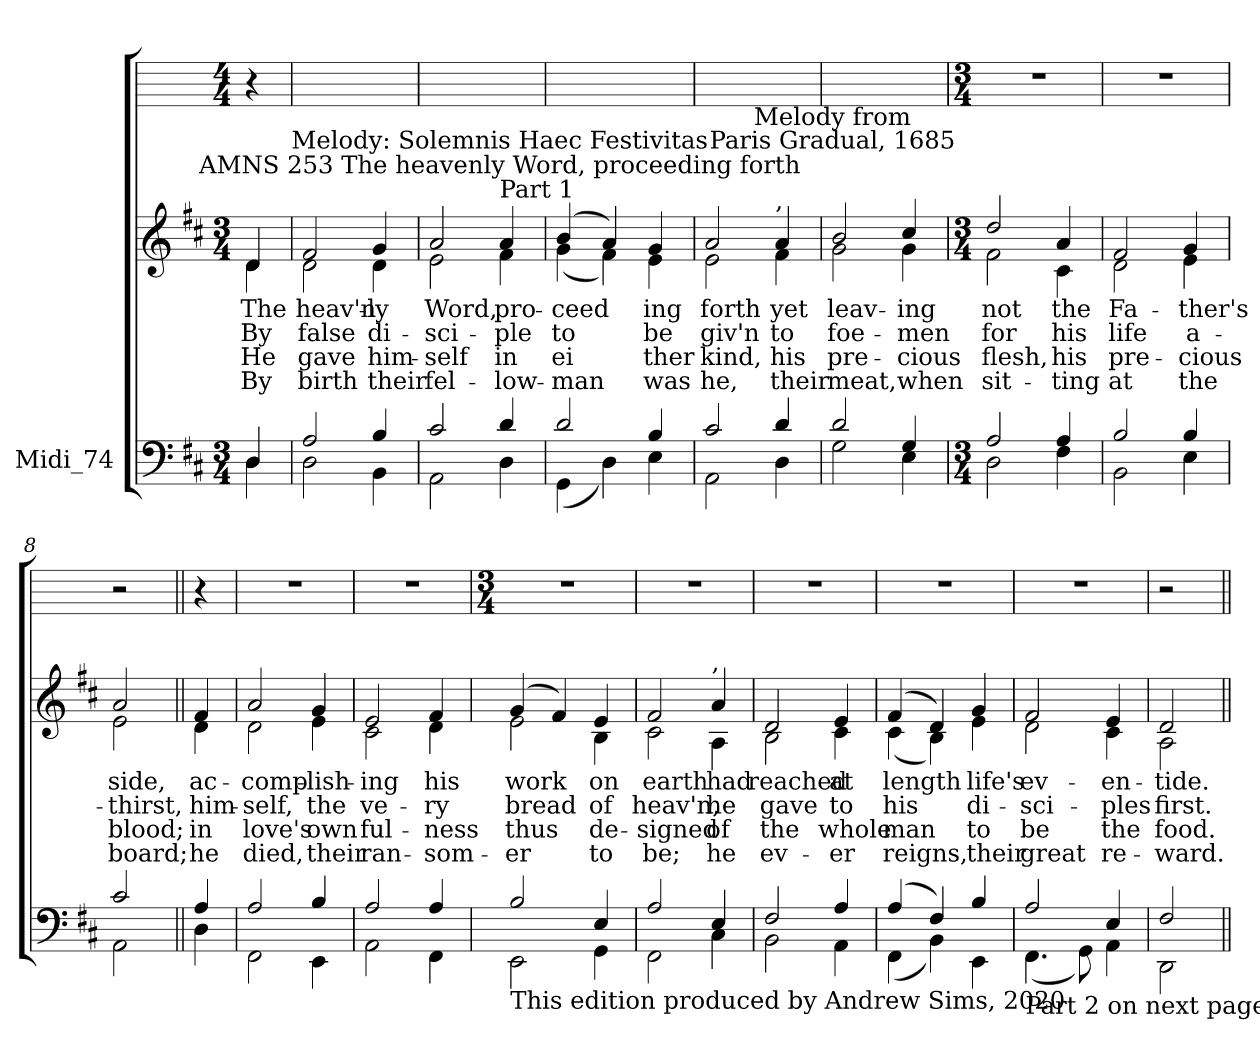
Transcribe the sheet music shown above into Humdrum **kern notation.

**kern	**kern	**text	**text	**text	**text	**kern
*part3	*part2	*part2	*part2	*part2	*part2	*part1
*staff3	*staff2	*staff2	*staff2	*staff2	*staff2	*staff1
*I"Midi_74	*	*	*	*	*	*
*clefF4	*clefG2	*	*	*	*	*
*k[f#c#]	*k[f#c#]	*	*	*	*	*
*D:	*D:	*	*	*	*	*
*M3/4	*M3/4	*	*	*	*	*M4/4
=	=	=	=	=	=	=
*^	*	*	*	*	*	*
!	!	!LO:TX:a:cj:t=St. Thomas Aquinas (1227-1274),\ntr. J. M. Neale, E. Caswall and others	!	!	!	!	!
!	!	!	!LO:LY:b	!LO:LY:b	!LO:LY:b	!LO:LY:b	!
*	*	*^	*	*	*	*	*
4D/	4D\	4d/	4d\	The	By	He	By	4r
=1	=1	=1	=1	=1	=1	=1	=1	=1
!	!	!	!	!LO:LY:b	!LO:LY:b	!LO:LY:b	!LO:LY:b	!
2A/	2D\	2f#/	2d\	heav'n-	-false	gave	birth	2.r
!	!	!	!	!LO:LY:b	!LO:LY:b	!LO:LY:b	!LO:LY:b	!
4B/	4BB\	4g/	4d\	ly	di-	-him-	-their	.
=2	=2	=2	=2	=2	=2	=2	=2	=2
!	!	!	!	!LO:LY:b	!LO:LY:b	!LO:LY:b	!LO:LY:b	!
2c#/	2AA\	2a/	2e\	Word,	sci-	-self	fel-	2.r
!	!	!LO:TX:a:t=Part 1	!	!	!	!	!	!
!	!	!LO:TX:a:cj:t=AMNS 253 The heavenly Word, proceeding forth	!	!	!	!	!	!
!	!	!LO:TX:a:cj:t=Melody&colon; Solemnis Haec Festivitas	!	!	!	!	!	!
!	!	!	!	!LO:LY:b	!LO:LY:b	!LO:LY:b	!LO:LY:b	!
4d/	4D\	4a/	4f#\	-pro-	-ple	in	low-	.
=3	=3	=3	=3	=3	=3	=3	=3	=3
!	!	!	!	!LO:LY:b	!LO:LY:b	!LO:LY:b	!LO:LY:b	!
2d/	(<4GG\	(>4b/	(<4g\	-ceed	to	ei	man	2.r
.	4D\)	4a/)	4f#\)	.	.	.	.	.
!	!	!	!	!LO:LY:b	!LO:LY:b	!LO:LY:b	!LO:LY:b	!
4B/	4E\	4g/	4e\	ing	be	ther	was	.
=4	=4	=4	=4	=4	=4	=4	=4	=4
!	!	!	!	!LO:LY:b	!LO:LY:b	!LO:LY:b	!LO:LY:b	!
2c#/	2AA\	2a/	2e\	forth	giv'n	kind,	he,	2.r
!	!	!LO:TX:a:t=,	!	!	!	!	!	!
!	!	!	!	!LO:LY:b	!LO:LY:b	!LO:LY:b	!LO:LY:b	!
4d/	4D\	4a/	4f#\	yet	to	his	their	.
=5	=5	=5	=5	=5	=5	=5	=5	=5
!	!	!LO:TX:a:cj:t=Melody from\nParis Gradual, 1685	!	!	!	!	!	!
!	!	!	!	!LO:LY:b	!LO:LY:b	!LO:LY:b	!LO:LY:b	!
2d/	2G\	2b/	2g\	leav-	-foe-	-pre-	-meat,	2.r
!	!	!	!	!LO:LY:b	!LO:LY:b	!LO:LY:b	!LO:LY:b	!
4G/	4E\	4cc#/	4g\	ing	men	cious	when	.
!!LO:LB:g=z
=6	=6	=6	=6	=6	=6	=6	=6	=6
*M3/4	*	*M3/4	*	*	*	*	*	*M3/4
!	!	!	!	!LO:LY:b	!LO:LY:b	!LO:LY:b	!LO:LY:b	!
2A/	2D\	2dd/	2f#\	not	for	flesh,	sit-	2.r
!	!	!	!	!LO:LY:b	!LO:LY:b	!LO:LY:b	!LO:LY:b	!
4A/	4F#\	4a/	4c#\	-the	his	his	ting	.
=7	=7	=7	=7	=7	=7	=7	=7	=7
!	!	!	!	!LO:LY:b	!LO:LY:b	!LO:LY:b	!LO:LY:b	!
2B/	2BB\	2f#/	2d\	Fa-	-life	pre-	-at	2.r
!	!	!	!	!LO:LY:b	!LO:LY:b	!LO:LY:b	!LO:LY:b	!
4B/	4E\	4g/	4e\	ther's	a-	-cious	the	.
=8	=8	=8	=8	=8	=8	=8	=8	=8
!	!	!	!	!LO:LY:b	!LO:LY:b	!LO:LY:b	!LO:LY:b	!
2c#/	2AA\	2a/	2e\	side,	thirst,	blood;	board;	2r
=9||	=9||	=9||	=9||	=9||	=9||	=9||	=9||	=9||
!	!	!	!	!LO:LY:b	!LO:LY:b	!LO:LY:b	!LO:LY:b	!
4A/	4D\	4f#/	4d\	ac-	-him-	-in	he	4r
=10	=10	=10	=10	=10	=10	=10	=10	=10
!	!	!	!	!LO:LY:b	!LO:LY:b	!LO:LY:b	!LO:LY:b	!
2A/	2FF#\	2a/	2d\	comp-	-self,	love's	died,	2.r
!	!	!	!	!LO:LY:b	!LO:LY:b	!LO:LY:b	!LO:LY:b	!
4B/	4EE\	4g/	4e\	lish-	-the	own	their	.
=11	=11	=11	=11	=11	=11	=11	=11	=11
!	!	!	!	!LO:LY:b	!LO:LY:b	!LO:LY:b	!LO:LY:b	!
2A/	2AA\	2e/	2c#\	ing	ve-	-ful-	-ran-	2.r
!	!	!	!	!LO:LY:b	!LO:LY:b	!LO:LY:b	!LO:LY:b	!
4A/	4FF#\	4f#/	4d\	-his	ry	ness	som-	.
!!LO:LB:g=z
=12	=12	=12	=12	=12	=12	=12	=12	=12
*	*	*	*	*	*	*	*	*M3/4
!LO:TX:b:t=This edition produced by Andrew Sims, 2020	!	!	!	!	!	!	!	!
!	!	!	!	!LO:LY:b	!LO:LY:b	!LO:LY:b	!LO:LY:b	!
2B/	2EE\	(>4g/	2e\	-work	bread	thus	er	2.r
.	.	4f#/)	.	.	.	.	.	.
!	!	!	!	!LO:LY:b	!LO:LY:b	!LO:LY:b	!LO:LY:b	!
4E/	4GG\	4e/	4B\	on	of	de-	-to	.
=13	=13	=13	=13	=13	=13	=13	=13	=13
!	!	!	!	!LO:LY:b	!LO:LY:b	!LO:LY:b	!LO:LY:b	!
2A/	2FF#\	2f#/	2c#\	earth	heav'n,	signed	be;	2.r
!	!	!LO:TX:a:t=,	!	!	!	!	!	!
!	!	!	!	!LO:LY:b	!LO:LY:b	!LO:LY:b	!LO:LY:b	!
4E/	4C#\	4a/	4A\	had	he	of	he	.
=14	=14	=14	=14	=14	=14	=14	=14	=14
!	!	!	!	!LO:LY:b	!LO:LY:b	!LO:LY:b	!LO:LY:b	!
2F#/	2BB\	2d/	2B\	reached	gave	the	ev-	2.r
!	!	!	!	!LO:LY:b	!LO:LY:b	!LO:LY:b	!LO:LY:b	!
4A/	4AA\	4e/	4c#\	-at	to	whole	er	.
=15	=15	=15	=15	=15	=15	=15	=15	=15
!	!	!	!	!LO:LY:b	!LO:LY:b	!LO:LY:b	!LO:LY:b	!
(>4A/	(<4FF#\	(>4f#/	(<4c#\	length	his	man	reigns,	2.r
4F#/)	4BB\)	4d/)	4B\)	.	.	.	.	.
!	!	!	!	!LO:LY:b	!LO:LY:b	!LO:LY:b	!LO:LY:b	!
4B/	4EE\	4g/	4e\	life's	di-	-to	their	.
=16	=16	=16	=16	=16	=16	=16	=16	=16
!LO:TX:b:t=Part 2 on next page	!	!	!	!	!	!	!	!
!	!	!	!	!LO:LY:b	!LO:LY:b	!LO:LY:b	!LO:LY:b	!
2A/	(<4.FF#\	2f#/	2d\	ev-	-sci-	-be	great	2.r
.	8GG\)	.	.	.	.	.	.	.
!	!	!	!	!LO:LY:b	!LO:LY:b	!LO:LY:b	!LO:LY:b	!
4E/	4AA\	4e/	4c#\	en-	-ples	the	re-	.
=17	=17	=17	=17	=17	=17	=17	=17	=17
!	!	!	!	!LO:LY:b	!LO:LY:b	!LO:LY:b	!LO:LY:b	!
2F#/	2DD\	2d/	2A\	-tide.	first.	food.	ward.	2r
*v	*v	*	*	*	*	*	*	*
*	*v	*v	*	*	*	*	*
=||	=||	=||	=||	=||	=||	=||
*-	*-	*-	*-	*-	*-	*-
